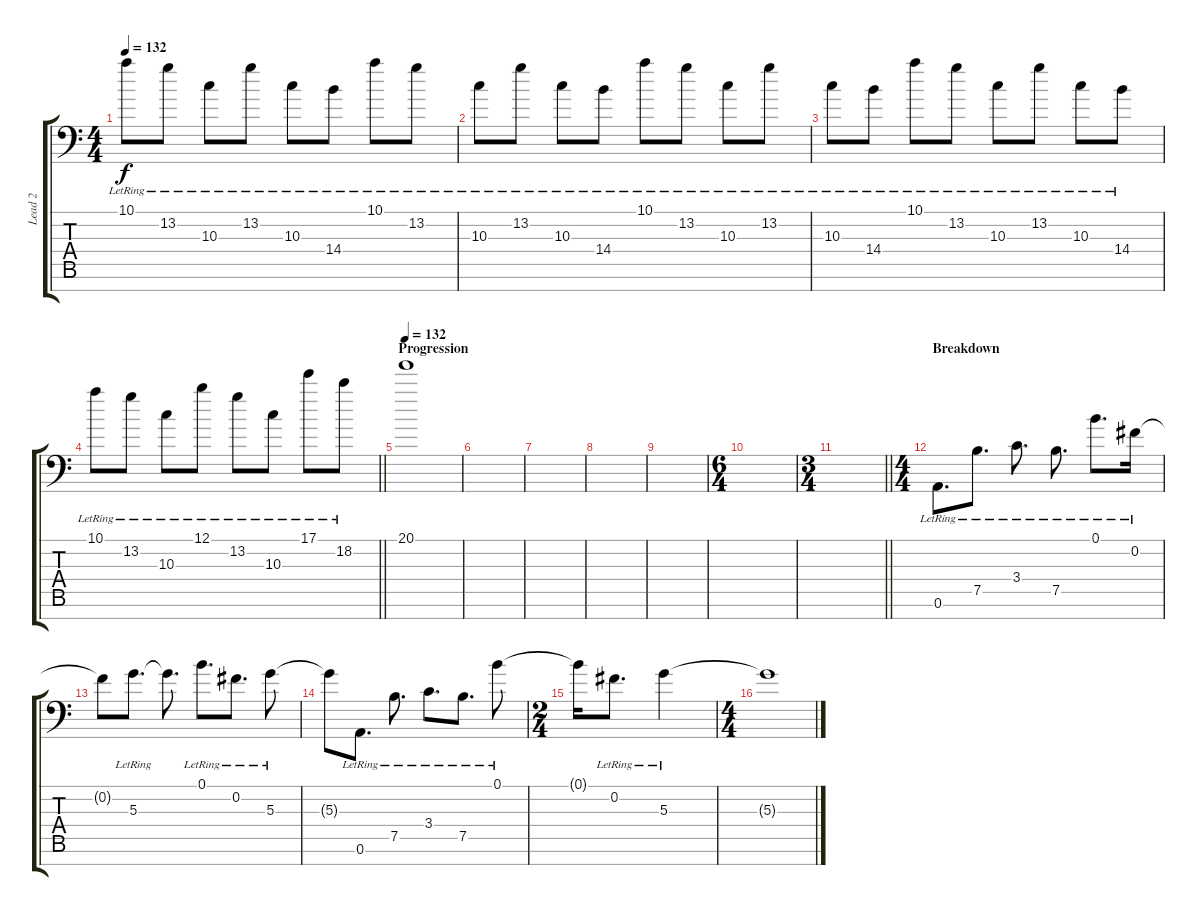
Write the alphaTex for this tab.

\track ("Lead 2" "Lead 2") {instrument distortionguitar}
\staff {score tabs}
\tuning (B3 Gb3 D3 A2 E2 A1 E1) {hide}
\ts (4 4)
\tempo 132
\clef f4
\ks c
10.1{lr}.8{dy f} 13.2{lr}.8 10.3{lr}.8 13.2{lr}.8 10.3{lr}.8 14.4{lr}.8 10.1{lr}.8 13.2{lr}.8 |
10.3{lr}.8 13.2{lr}.8 10.3{lr}.8 14.4{lr}.8 10.1{lr}.8 13.2{lr}.8 10.3{lr}.8 13.2{lr}.8 |
10.3{lr}.8 14.4{lr}.8 10.1{lr}.8 13.2{lr}.8 10.3{lr}.8 13.2{lr}.8 10.3{lr}.8 14.4{lr}.8 |
\barLineRight lightlight
10.1{lr}.8 13.2{lr}.8 10.3{lr}.8 12.1{lr}.8 13.2{lr}.8 10.3{lr}.8 17.1{lr}.8 18.2{lr}.8 |
\section ("" "Progression")
\tempo 132
20.1.1 |
|
|
|
|
\ts (6 4)
|
\ts (3 4)
\barLineRight lightlight
|
\ts (4 4)
\section ("" "Breakdown")
0.6{lr}.8{d volume 13 instrument electricguitarclean} 7.5{lr}.8{d} 3.4{lr}.8{d} 7.5{lr}.8{d} 0.1{lr}.8{d} 0.2{lr}.16 |
0.2{t}.8 5.3{lr}.8{d} 5.3{t}.8{d} 0.1{lr}.8{d} 0.2{lr}.8{d} 5.3{lr}.8 |
5.3{t}.8 0.6{lr}.8{d} 7.5{lr}.8{d} 3.4{lr}.8{d} 7.5{lr}.8{d} 0.1{lr}.8 |
\ts (2 4)
0.1{t}.16 0.2{lr}.8{d} 5.3{lr}.4 |
\ts (4 4)
5.3{t}.1
